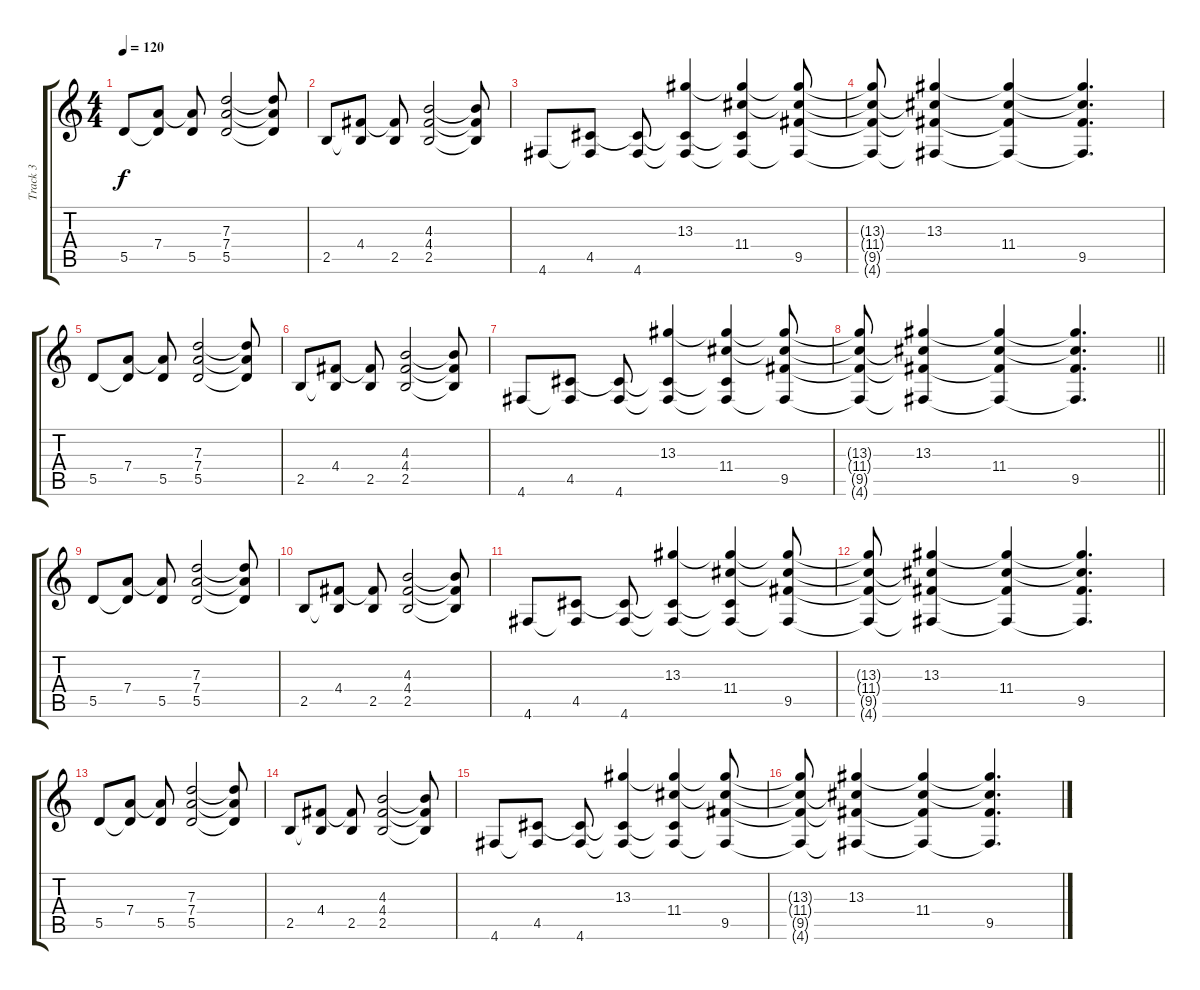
\track ("Track 3" "Track 3") {instrument acousticguitarsteel}
\staff {score tabs}
\tuning (E4 B3 G3 D3 A2 D2) {hide}
\ts (4 4)
\tempo 120
\clef g2
\ks c
5.5.8{dy f} (7.4 5.5{t}).8 (7.4{t} 5.5).8 (7.3 7.4 5.5).2 (7.3{t} 7.4{t} 5.5{t}).8 |
2.5.8 (4.4 2.5{t}).8 (4.4{t} 2.5).8 (4.3 4.4 2.5).2 (4.3{t} 4.4{t} 2.5{t}).8 |
4.6.8 (4.5 4.6{t}).8 (4.5{t} 4.6).8 (13.3 4.5{t} 4.6{t}).4 (13.3{t} 11.4 4.5{t} 4.6{t}).4 (13.3{t} 11.4{t} 9.5 4.6{t}).8 |
(13.3{t} 11.4{t} 9.5{t} 4.6{t}).8 (13.3 11.4{t} 9.5{t} 4.6{t}).4 (13.3{t} 11.4 9.5{t} 4.6{t}).4 (13.3{t} 11.4{t} 9.5 4.6{t}).4{d} |
5.5.8 (7.4 5.5{t}).8 (7.4{t} 5.5).8 (7.3 7.4 5.5).2 (7.3{t} 7.4{t} 5.5{t}).8 |
2.5.8 (4.4 2.5{t}).8 (4.4{t} 2.5).8 (4.3 4.4 2.5).2 (4.3{t} 4.4{t} 2.5{t}).8 |
4.6.8 (4.5 4.6{t}).8 (4.5{t} 4.6).8 (13.3 4.5{t} 4.6{t}).4 (13.3{t} 11.4 4.5{t} 4.6{t}).4 (13.3{t} 11.4{t} 9.5 4.6{t}).8 |
\barLineRight lightlight
(13.3{t} 11.4{t} 9.5{t} 4.6{t}).8 (13.3 11.4{t} 9.5{t} 4.6{t}).4 (13.3{t} 11.4 9.5{t} 4.6{t}).4 (13.3{t} 11.4{t} 9.5 4.6{t}).4{d} |
5.5.8 (7.4 5.5{t}).8 (7.4{t} 5.5).8 (7.3 7.4 5.5).2 (7.3{t} 7.4{t} 5.5{t}).8 |
2.5.8 (4.4 2.5{t}).8 (4.4{t} 2.5).8 (4.3 4.4 2.5).2 (4.3{t} 4.4{t} 2.5{t}).8 |
4.6.8 (4.5 4.6{t}).8 (4.5{t} 4.6).8 (13.3 4.5{t} 4.6{t}).4 (13.3{t} 11.4 4.5{t} 4.6{t}).4 (13.3{t} 11.4{t} 9.5 4.6{t}).8 |
(13.3{t} 11.4{t} 9.5{t} 4.6{t}).8 (13.3 11.4{t} 9.5{t} 4.6{t}).4 (13.3{t} 11.4 9.5{t} 4.6{t}).4 (13.3{t} 11.4{t} 9.5 4.6{t}).4{d} |
5.5.8 (7.4 5.5{t}).8 (7.4{t} 5.5).8 (7.3 7.4 5.5).2 (7.3{t} 7.4{t} 5.5{t}).8 |
2.5.8 (4.4 2.5{t}).8 (4.4{t} 2.5).8 (4.3 4.4 2.5).2 (4.3{t} 4.4{t} 2.5{t}).8 |
4.6.8 (4.5 4.6{t}).8 (4.5{t} 4.6).8 (13.3 4.5{t} 4.6{t}).4 (13.3{t} 11.4 4.5{t} 4.6{t}).4 (13.3{t} 11.4{t} 9.5 4.6{t}).8 |
(13.3{t} 11.4{t} 9.5{t} 4.6{t}).8 (13.3 11.4{t} 9.5{t} 4.6{t}).4 (13.3{t} 11.4 9.5{t} 4.6{t}).4 (13.3{t} 11.4{t} 9.5 4.6{t}).4{d}
